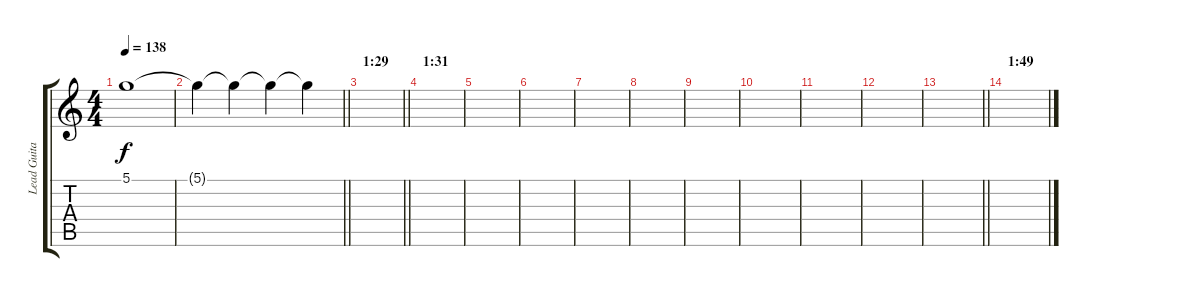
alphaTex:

\track ("Lead Guitar" "Lead Guita") {instrument distortionguitar}
\staff {score tabs}
\tuning (D4 A3 F3 C3 G2 D2) {hide}
\ts (4 4)
\tempo 138
\clef g2
\ks c
5.1{t}.1{dy f} |
\barLineRight lightlight
5.1{t}.4 5.1{t}.4 5.1{t}.4 5.1{t}.4 |
\section ("" "1:29")
\barLineRight lightlight
|
\section ("" "1:31")
|
|
|
|
|
|
|
|
|
\barLineRight lightlight
|
\section ("" "1:49")
